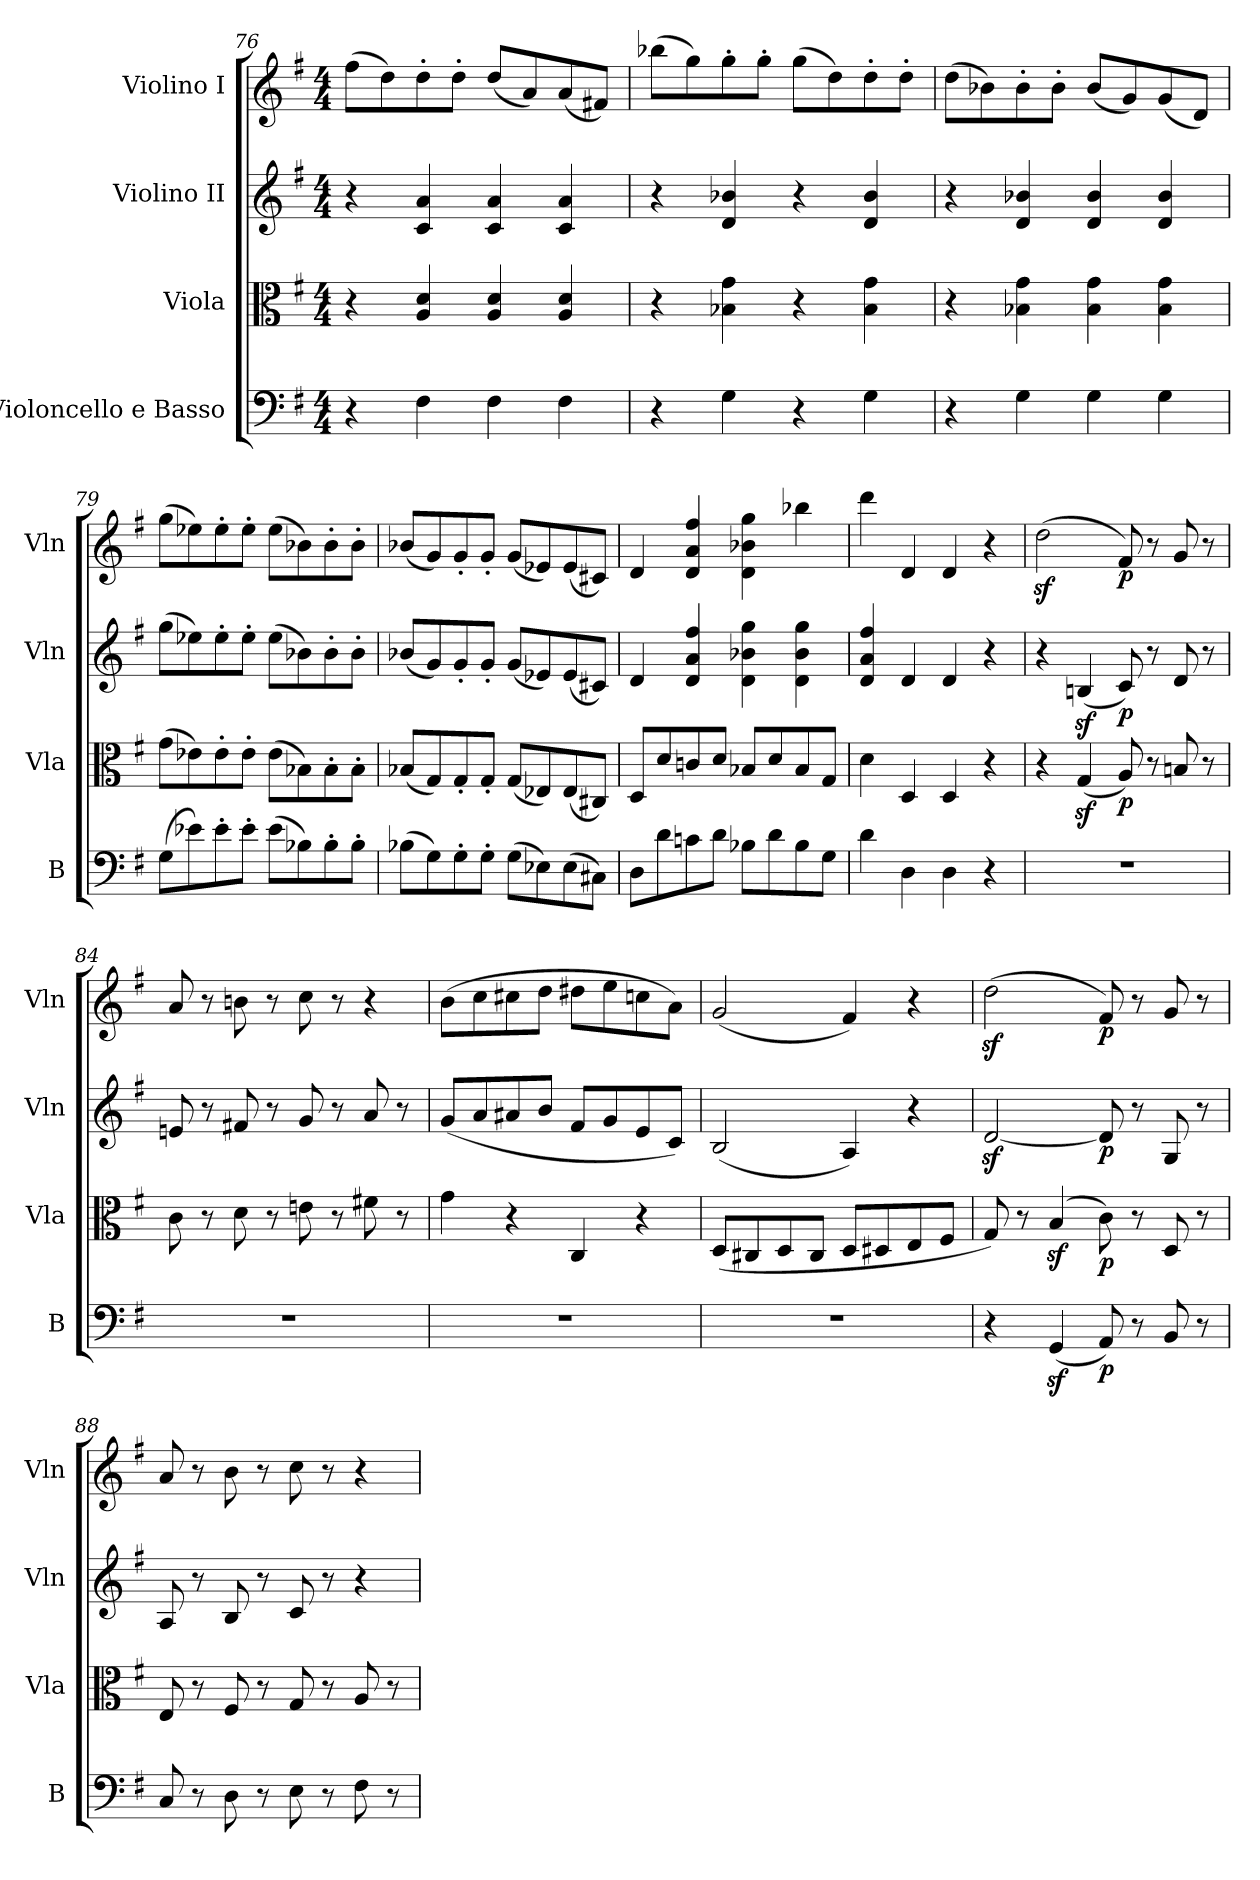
**kern	**dynam	**kern	**dynam	**kern	**dynam	**kern	**dynam
*part4	*part4	*part3	*part3	*part2	*part2	*part1	*part1
*staff4	*staff4	*staff3	*staff3	*staff2	*staff2	*staff1	*staff1
*I"Violoncello e Basso	*	*I"Viola	*	*I"Violino II	*	*I"Violino I	*
*I'B	*	*I'Vla	*	*I'Vln	*	*I'Vln	*
*clefF4	*	*clefC3	*	*clefG2	*	*clefG2	*
*k[f#]	*	*k[f#]	*	*k[f#]	*	*k[f#]	*
*G:	*	*G:	*	*G:	*	*G:	*
*M4/4	*	*M4/4	*	*M4/4	*	*M4/4	*
=76	=76	=76	=76	=76	=76	=76	=76
4r	.	4r	.	4r	.	(8ff#L	.
.	.	.	.	.	.	8dd)	.
4F#	.	4d 4A	.	4a 4c	.	8dd'	.
.	.	.	.	.	.	8dd'J	.
4F#	.	4d 4A	.	4a 4c	.	(8ddL	.
.	.	.	.	.	.	8a)	.
4F#	.	4d 4A	.	4a 4c	.	(8a	.
.	.	.	.	.	.	8f#XJ)	.
=77	=77	=77	=77	=77	=77	=77	=77
4r	.	4r	.	4r	.	(8bb-XL	.
.	.	.	.	.	.	8gg)	.
4G	.	4g 4B-X	.	4b-X 4d	.	8gg'	.
.	.	.	.	.	.	8gg'J	.
4r	.	4r	.	4r	.	(8ggL	.
.	.	.	.	.	.	8dd)	.
4G	.	4g 4B-	.	4b- 4d	.	8dd'	.
.	.	.	.	.	.	8dd'J	.
=78	=78	=78	=78	=78	=78	=78	=78
4r	.	4r	.	4r	.	(8ddL	.
.	.	.	.	.	.	8b-X)	.
4G	.	4g 4B-X	.	4b-X 4d	.	8b-'	.
.	.	.	.	.	.	8b-'J	.
4G	.	4g 4B-	.	4b- 4d	.	(8b-L	.
.	.	.	.	.	.	8g)	.
4G	.	4g 4B-	.	4b- 4d	.	(8g	.
.	.	.	.	.	.	8dJ)	.
=79	=79	=79	=79	=79	=79	=79	=79
(8GL	.	(8gL	.	(8ggL	.	(8ggL	.
8e-X)	.	8e-X)	.	8ee-X)	.	8ee-X)	.
8e-'	.	8e-'	.	8ee-'	.	8ee-'	.
8e-'J	.	8e-'J	.	8ee-'J	.	8ee-'J	.
(8e-L	.	(8e-\L	.	(8ee-L	.	(8ee-L	.
8B-X)	.	8B-X\)	.	8b-X)	.	8b-X)	.
8B-'	.	8B-'\	.	8b-'	.	8b-'	.
8B-'J	.	8B-'\J	.	8b-'J	.	8b-'J	.
!!LO:LB:g=z
=80	=80	=80	=80	=80	=80	=80	=80
(8B-XL	.	(8B-XL	.	(8b-XL	.	(8b-XL	.
8G)	.	8G)	.	8g)	.	8g)	.
8G'	.	8G'	.	8g'	.	8g'	.
8G'J	.	8G'J	.	8g'J	.	8g'J	.
(8GL	.	(8GL	.	(8gL	.	(8gL	.
8E-X)	.	8E-X)	.	8e-X)	.	8e-X)	.
(8E-	.	(8E-	.	(8e-	.	(8e-	.
8C#XJ)	.	8C#XJ)	.	8c#XJ)	.	8c#XJ)	.
=81	=81	=81	=81	=81	=81	=81	=81
8DL	.	8DL	.	4d	.	4d	.
8d	.	8d	.	.	.	.	.
8cn	.	8cn	.	4ff# 4a 4d	.	4ff# 4a 4d	.
8dJ	.	8dJ	.	.	.	.	.
8B-XL	.	8B-XL	.	4gg 4b-X 4d	.	4gg 4b-X 4d	.
8d	.	8d	.	.	.	.	.
8B-	.	8B-	.	4gg 4b- 4d	.	4bb-X	.
8GJ	.	8GJ	.	.	.	.	.
=82	=82	=82	=82	=82	=82	=82	=82
4d	.	4d	.	4ff# 4a 4d	.	4ddd	.
4D	.	4D	.	4d	.	4d	.
4D	.	4D	.	4d	.	4d	.
4r	.	4r	.	4r	.	4r	.
=83	=83	=83	=83	=83	=83	=83	=83
1r	.	4r	.	4r	.	(2ddz	.
.	.	(4Gz	.	(4Bnz	.	.	.
.	.	8A)	p	8c)	p	8f#)	p
.	.	8r	.	8r	.	8r	.
.	.	8Bn	.	8d	.	8g	.
.	.	8r	.	8r	.	8r	.
=84	=84	=84	=84	=84	=84	=84	=84
1r	.	8c	.	8en	.	8a	.
.	.	8r	.	8r	.	8r	.
.	.	8d	.	8f#X	.	8bn	.
.	.	8r	.	8r	.	8r	.
.	.	8en	.	8g	.	8cc	.
.	.	8r	.	8r	.	8r	.
.	.	8f#X	.	8a	.	4r	.
.	.	8r	.	8r	.	.	.
=85	=85	=85	=85	=85	=85	=85	=85
1r	.	4g	.	(8gL	.	(8bL	.
.	.	.	.	8a	.	8cc	.
.	.	4r	.	8a#X	.	8cc#X	.
.	.	.	.	8bJ	.	8ddJ	.
.	.	4C	.	8f#L	.	8dd#XL	.
.	.	.	.	8g	.	8ee	.
.	.	4r	.	8e	.	8ccn	.
.	.	.	.	8cJ)	.	8aJ)	.
!!LO:LB:g=z
=86	=86	=86	=86	=86	=86	=86	=86
1r	.	(8DL	.	(2B	.	(2g	.
.	.	8C#X	.	.	.	.	.
.	.	8D	.	.	.	.	.
.	.	8C#J	.	.	.	.	.
.	.	8DL	.	4A)	.	4f#)	.
.	.	8D#X	.	.	.	.	.
.	.	8E	.	4r	.	4r	.
.	.	8F#J	.	.	.	.	.
=87	=87	=87	=87	=87	=87	=87	=87
4r	.	8G)	.	[2dz	.	(2ddz	.
.	.	8r	.	.	.	.	.
(4GGz	.	(4Bz	.	.	.	.	.
8AA)	p	8c)	p	8d]	p	8f#)	p
8r	.	8r	.	8r	.	8r	.
8BB	.	8D	.	8G	.	8g	.
8r	.	8r	.	8r	.	8r	.
=88	=88	=88	=88	=88	=88	=88	=88
8C	.	8E	.	8A	.	8a	.
8r	.	8r	.	8r	.	8r	.
8D	.	8F#	.	8B	.	8b	.
8r	.	8r	.	8r	.	8r	.
8E	.	8G	.	8c	.	8cc	.
8r	.	8r	.	8r	.	8r	.
8F#	.	8A	.	4r	.	4r	.
8r	.	8r	.	.	.	.	.
=	=	=	=	=	=	=	=
*-	*-	*-	*-	*-	*-	*-	*-
